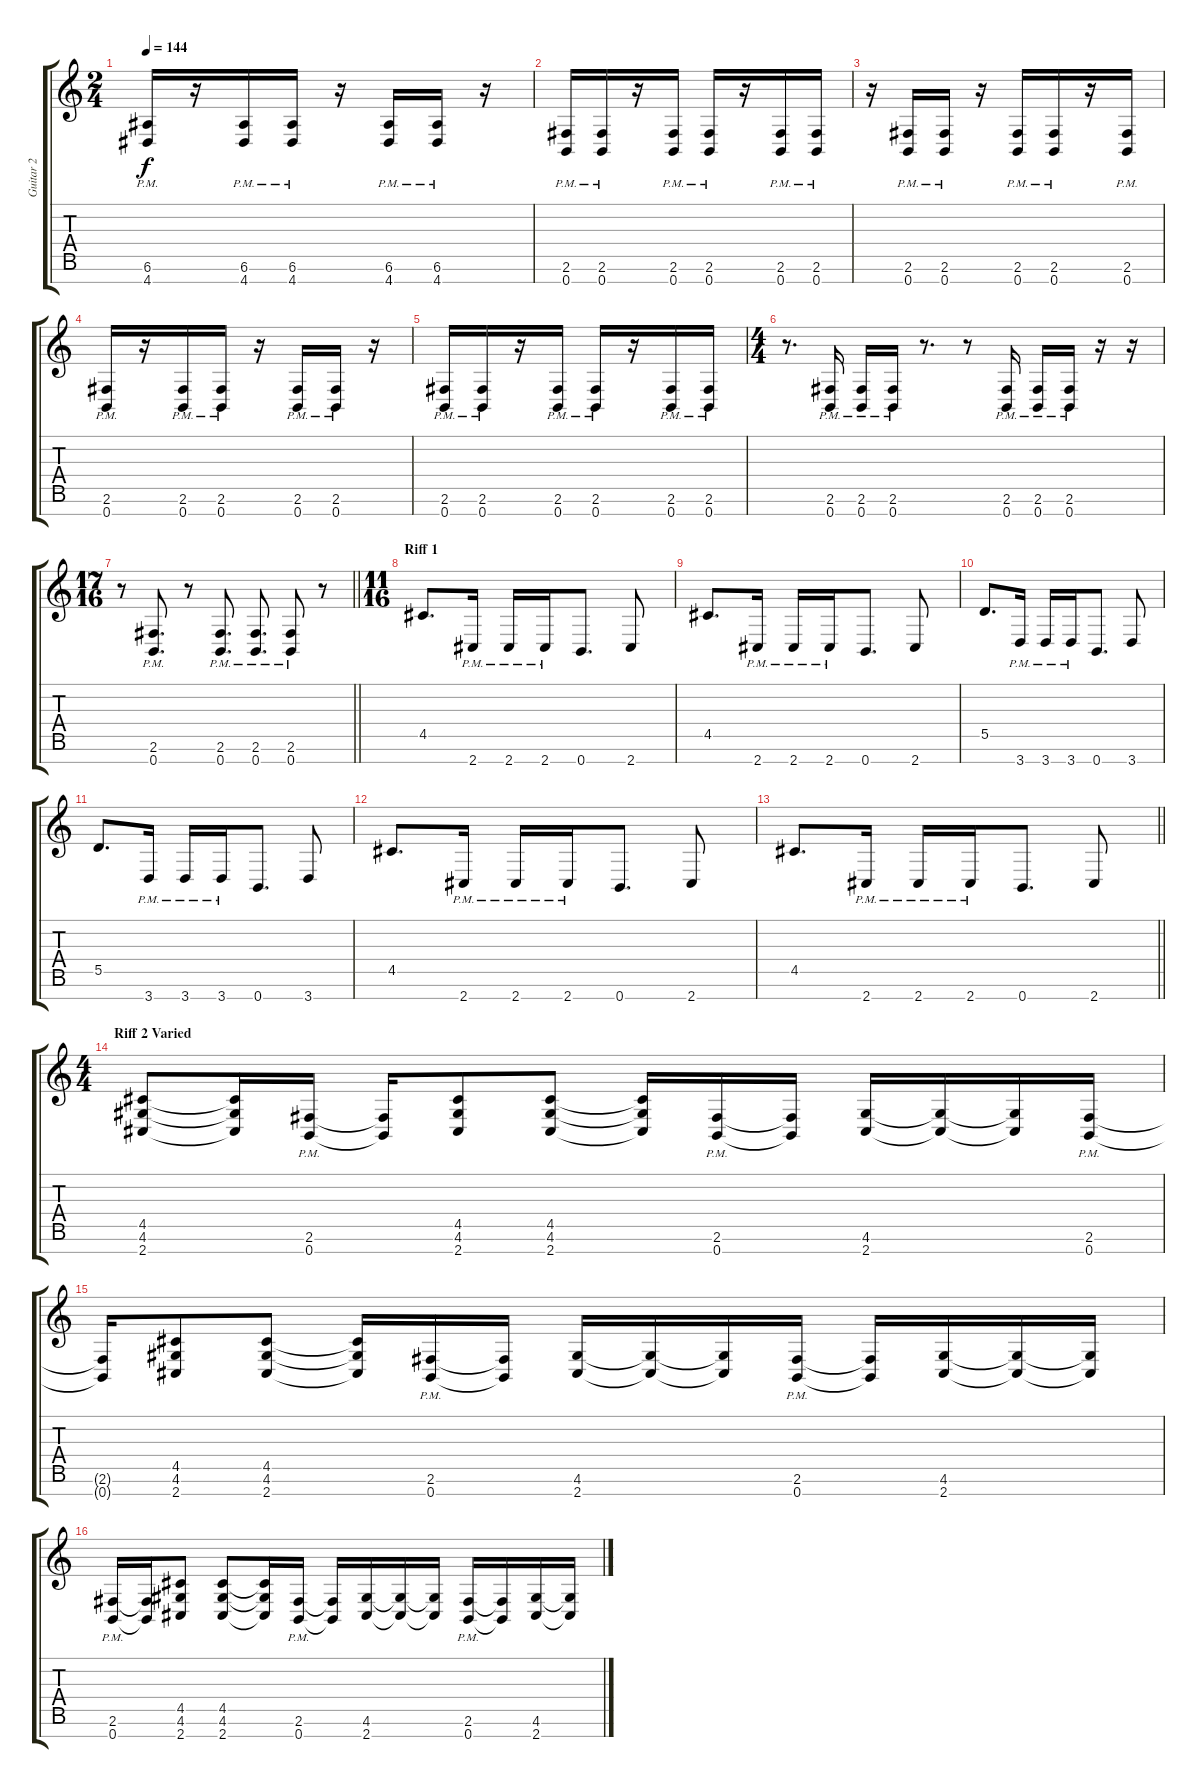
\track ("Guitar 2" "Guitar 2") {instrument distortionguitar}
\staff {score tabs}
\tuning (E4 B3 G3 D3 A2 E2 B1) {hide}
\ts (2 4)
\tempo 144
\clef g2
\ks c
(6.6{pm} 4.7{pm}).16{dy f} r.16 (6.6{pm} 4.7{pm}).16 (6.6{pm} 4.7{pm}).16 r.16 (6.6{pm} 4.7{pm}).16 (6.6{pm} 4.7{pm}).16 r.16 |
(2.6{pm} 0.7{pm}).16 (2.6{pm} 0.7{pm}).16 r.16 (2.6{pm} 0.7{pm}).16 (2.6{pm} 0.7{pm}).16 r.16 (2.6{pm} 0.7{pm}).16 (2.6{pm} 0.7{pm}).16 |
r.16 (2.6{pm} 0.7{pm}).16 (2.6{pm} 0.7{pm}).16 r.16 (2.6{pm} 0.7{pm}).16 (2.6{pm} 0.7{pm}).16 r.16 (2.6{pm} 0.7{pm}).16 |
(2.6{pm} 0.7{pm}).16 r.16 (2.6{pm} 0.7{pm}).16 (2.6{pm} 0.7{pm}).16 r.16 (2.6{pm} 0.7{pm}).16 (2.6{pm} 0.7{pm}).16 r.16 |
(2.6{pm} 0.7{pm}).16 (2.6{pm} 0.7{pm}).16 r.16 (2.6{pm} 0.7{pm}).16 (2.6{pm} 0.7{pm}).16 r.16 (2.6{pm} 0.7{pm}).16 (2.6{pm} 0.7{pm}).16 |
\ts (4 4)
r.8{d} (2.6{pm} 0.7{pm}).16 (2.6{pm} 0.7{pm}).16 (2.6{pm} 0.7{pm}).16 r.8{d} r.8 (2.6{pm} 0.7{pm}).16 (2.6{pm} 0.7{pm}).16 (2.6{pm} 0.7{pm}).16 r.16 r.16 |
\ts (17 16)
\barLineRight lightlight
r.8 (2.6{pm} 0.7{pm}).8{d} r.8 (2.6{pm} 0.7{pm}).8{d} (2.6{pm} 0.7{pm}).8{d} (2.6{pm} 0.7{pm}).8 r.8 |
\ts (11 16)
\section ("" "Riff 1")
4.5.8{d} 2.7{pm}.16 2.7{pm}.16 2.7{pm}.16 0.7.8{d} 2.7.8 |
4.5.8{d} 2.7{pm}.16 2.7{pm}.16 2.7{pm}.16 0.7.8{d} 2.7.8 |
5.5.8{d} 3.7{pm}.16 3.7{pm}.16 3.7{pm}.16 0.7.8{d} 3.7.8 |
5.5.8{d} 3.7{pm}.16 3.7{pm}.16 3.7{pm}.16 0.7.8{d} 3.7.8 |
4.5.8{d} 2.7{pm}.16 2.7{pm}.16 2.7{pm}.16 0.7.8{d} 2.7.8 |
\barLineRight lightlight
4.5.8{d} 2.7{pm}.16 2.7{pm}.16 2.7{pm}.16 0.7.8{d} 2.7.8 |
\ts (4 4)
\section ("" "Riff 2 Varied")
(4.5 4.6 2.7).8 (4.5{t} 4.6{t} 2.7{t}).16 (2.6{pm} 0.7{pm}).16 (2.6{t} 0.7{t}).16 (4.5 4.6 2.7).8 (4.5 4.6 2.7).8 (4.5{t} 4.6{t} 2.7{t}).16 (2.6{pm} 0.7{pm}).16 (2.6{t} 0.7{t}).16 (4.6 2.7).16 (4.6{t} 2.7{t}).16 (4.6{t} 2.7{t}).16 (2.6{pm} 0.7{pm}).16 |
(2.6{t} 0.7{t}).16 (4.5 4.6 2.7).8 (4.5 4.6 2.7).8 (4.5{t} 4.6{t} 2.7{t}).16 (2.6{pm} 0.7{pm}).16 (2.6{t} 0.7{t}).16 (4.6 2.7).16 (4.6{t} 2.7{t}).16 (4.6{t} 2.7{t}).16 (2.6{pm} 0.7{pm}).16 (2.6{t} 0.7{t}).16 (4.6 2.7).16 (4.6{t} 2.7{t}).16 (4.6{t} 2.7{t}).16 |
(2.6{pm} 0.7{pm}).16 (2.6{t} 0.7{t}).16 (4.5 4.6 2.7).8 (4.5 4.6 2.7).8 (4.5{t} 4.6{t} 2.7{t}).16 (2.6{pm} 0.7{pm}).16 (2.6{t} 0.7{t}).16 (4.6 2.7).16 (4.6{t} 2.7{t}).16 (4.6{t} 2.7{t}).16 (2.6{pm} 0.7{pm}).16 (2.6{t} 0.7{t}).16 (4.6 2.7).16 (4.6{t} 2.7{t}).16
